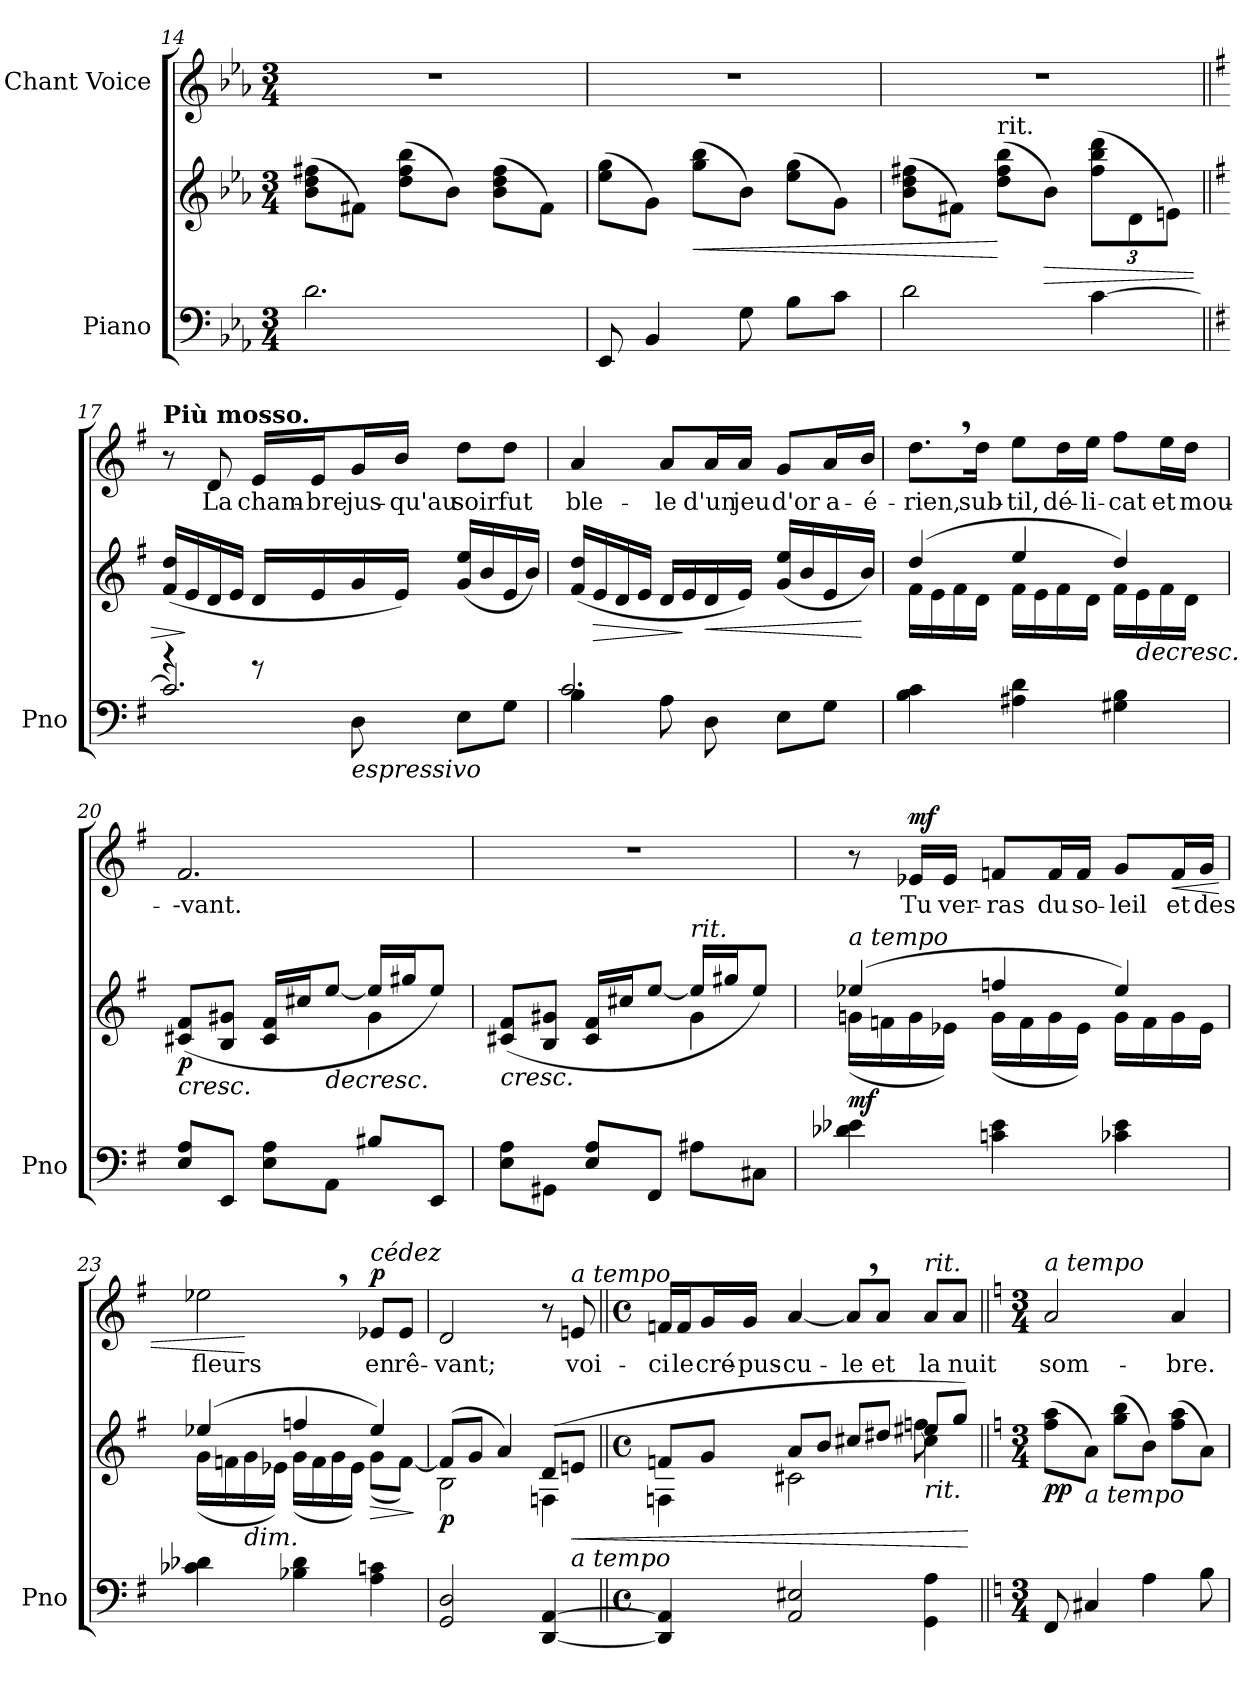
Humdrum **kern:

**kern	**kern	**dynam	**kern	**text	**dynam
*part2	*part2	*part2	*part1	*part1	*part1
*staff3	*staff2	*staff2/3	*staff1	*staff1	*staff1
*I"Piano	*	*	*I"Chant Voice	*	*
*I'Pno	*	*	*	*	*
!!LO:LB:g=z
*clefF4	*clefG2	*	*clefG2	*	*
*k[b-e-a-]	*k[b-e-a-]	*	*k[b-e-a-]	*	*
*M3/4	*M3/4	*	*M3/4	*	*
=14	=14	=14	=14	=14	=14
2.d\	(8b-\ 8dd\ 8ff#X\L	.	2.r	.	.
.	8f#X\J)	.	.	.	.
.	(8dd\ 8ff#\ 8bb-\L	.	.	.	.
.	8b-\J)	.	.	.	.
.	(8b-\ 8dd\ 8ff#\L	.	.	.	.
.	8f#\J)	.	.	.	.
=15	=15	=15	=15	=15	=15
8EE-/	(8ee-\ 8gg\L	.	2.r	.	.
4BB-/	8g\J)	.	.	.	.
!	!	!LO:HP:b	!	!	!
.	(8gg\ 8bb-\L	<	.	.	.
8G\	8b-\J)	.	.	.	.
8B-\L	(8ee-\ 8gg\L	.	.	.	.
8c\J	8g\J)	.	.	.	.
=16	=16	=16	=16	=16	=16
2d\	(8b-\ 8dd\ 8ff#X\L	.	2.r	.	.
.	8f#X\J)	.	.	.	.
!	!LO:TX:a:t=rit.	!	!	!	!
.	(8dd\ 8ff#\ 8bb-\L	[	.	.	.
!	!	!LO:HP:b	!	!	!
.	8b-\J)	>	.	.	.
*	*Xbrackettup	*	*	*	*
[>4c\	(12ff#\ 12bb-\ 12ddd\L	.	.	.	.
.	12d\	.	.	.	.
.	12en\J)	.	.	.	.
!!LO:LB:g=z
=17||	=17||	=17||	=17||	=17||	=17||
*k[f#]	*k[f#]	*	*k[f#]	*	*
*^	*	*	*	*	*
!	!	!	!	!LO:TX:a:B:t=Più mosso.	!	!
4r	2.c/]	(16f#/ 16dd/LL	.	8r	.	.
.	.	16e/	]	.	.	.
!	!	!	!	!	!LO:LY:b	!
.	.	16d/	.	8d/	La	.
.	.	16e/JJ	.	.	.	.
!	!	!	!	!	!LO:LY:b	!
8r	.	16d/LL	.	16e/LL	cham-	.
!	!	!	!	!	!LO:LY:b	!
.	.	16e/	.	16e/J	-bre	.
!LO:TX:b:i:t=espressivo	!	!	!	!	!	!
!	!	!	!	!	!LO:LY:b	!
8D\	.	16g/	.	16g/L	jus-	.
!	!	!	!	!	!LO:LY:b	!
.	.	16e/JJ)	.	16b/JJ	-qu'au	.
!	!	!	!	!	!LO:LY:b	!
8E\L	.	(16g/ 16ee/LL	.	8dd\L	soir	.
.	.	16b/	.	.	.	.
!	!	!	!	!	!LO:LY:b	!
8G\J	.	16e/	.	8dd\J	fut	.
.	.	16b/JJ)	.	.	.	.
!!LO:PB:g=z
=18	=18	=18	=18	=18	=18	=18
!	!	!	!	!	!LO:LY:b	!
4B\	2.c/	(16f#/ 16dd/LL	.	4a/	ble-	.
!	!	!	!LO:HP:b	!	!	!
.	.	16e/	>	.	.	.
.	.	16d/	.	.	.	.
.	.	16e/JJ	.	.	.	.
!	!	!	!	!	!LO:LY:b	!
8A\	.	16d/LL	.	8a/L	-le	.
.	.	16e/	]	.	.	.
!	!	!	!LO:HP:b	!	!LO:LY:b	!
8D\	.	16d/	<	16a/L	d'un	.
!	!	!	!	!	!LO:LY:b	!
.	.	16e/JJ)	.	16a/JJ	jeu	.
!	!	!	!	!	!LO:LY:b	!
8E\L	.	(16g/ 16ee/LL	.	8g/L	d'or	.
.	.	16b/	.	.	.	.
!	!	!	!	!	!LO:LY:b	!
8G\J	.	16e/	.	16a/L	a-	.
!	!	!	!	!	!LO:LY:b	!
.	.	16b/JJ)	[	16b/JJ	-é-	.
*v	*v	*	*	*	*	*
=19	=19	=19	=19	=19	=19
*	*^	*	*	*	*
!	!	!	!	!	!LO:LY:b	!
4B\ 4c\	(4dd/	16f#\LL	.	8.dd,\L	-rien,	.
.	.	16e\	.	.	.	.
.	.	16f#\	.	.	.	.
!	!	!	!	!	!LO:LY:b	!
.	.	16d\JJ	.	16dd\Jk	sub-	.
!	!	!	!	!	!LO:LY:b	!
4A#X\ 4d\	4ee/	16f#\LL	.	8ee\L	-til,	.
.	.	16e\	.	.	.	.
!	!	!	!	!	!LO:LY:b	!
.	.	16f#\	.	16dd\L	dé-	.
!	!	!	!	!	!LO:LY:b	!
.	.	16d\JJ	.	16ee\JJ	-li-	.
!	!	!	!	!	!LO:LY:b	!
4G#X\ 4B\	4dd/)	16f#\LL	.	8ff#\L	-cat	.
!	!	!	!LO:HP:b	!	!	!
.	.	16e\	>	.	.	.
!	!	!	!	!	!LO:LY:b	!
.	.	16f#\	.	16ee\L	et	.
!	!	!	!	!	!LO:LY:b	!
.	.	16d\JJ	.	16dd\JJ	mou-	.
!!LO:LB:g=z
=20	=20	=20	=20	=20	=20	=20
!	!	!	!LO:HP:b	!	!LO:LY:b	!
!	!	!	!LO:DY:n=1:b	!	!	!
8E/ 8A/L	(8c#X/ 8f#/L	2ryy	< p	2.f#/	--vant.	.
8EE/J	8B/ 8g#X/J	.	.	.	.	.
8E\ 8A\L	16c#/ 16f#/LL	.	.	.	.	.
.	16cc#X/J	.	]	.	.	.
!	!	!	!LO:HP:b	!	!	!
8AA\J	[8ee/J	.	>	.	.	.
8B#X/L	16ee/LL]	4g#\	.	.	.	.
.	16gg#X/J	.	.	.	.	.
8EE/J	8ee/J)	.	.	.	.	.
*	*v	*v	*	*	*	*
.	.	[	.	.	.
=21	=21	=21	=21	=21	=21
*	*^	*	*	*	*
!	!LO:TX:b:i:t=cresc.	!	!	!	!	!
8E\ 8A\L	(8c#X/ 8f#/L	2ryy	.	2.r	.	.
8GG#X\J	8B/ 8g#X/J	.	.	.	.	.
8E/ 8A/L	16c#/ 16f#/LL	.	.	.	.	.
.	16cc#X/J	.	.	.	.	.
8FF#/J	[8ee/J	.	.	.	.	.
!	!LO:TX:a:i:t=rit.	!	!	!	!	!
8A#X\L	16ee/LL]	4g#\	.	.	.	.
.	16gg#X/J	.	.	.	.	.
8C#X\J	8ee/J)	.	.	.	.	.
=22	=22	=22	=22	=22	=22	=22
!	!LO:TX:a:i:t=a tempo	!	!	!	!	!
!	!	!	!LO:DY:b	!	!	!
4d-X\ 4e-X\	(4ee-X/	(16gn\LL	mf	8r	.	.
.	.	16fn\	.	.	.	.
!	!	!	!	!	!LO:LY:b	!LO:DY:a
.	.	16g\	.	16e-X/LL	Tu	mf
!	!	!	!	!	!LO:LY:b	!
.	.	16e-X\JJ)	.	16e-/JJ	ver-	.
!	!	!	!	!	!LO:LY:b	!
4cn\ 4e-\	4ffn/	(16g\LL	.	8fn/L	-ras	.
.	.	16f\	.	.	.	.
!	!	!	!	!	!LO:LY:b	!
.	.	16g\	.	16f/L	du	.
!	!	!	!	!	!LO:LY:b	!
.	.	16e-\JJ)	.	16f/JJ	so-	.
!	!	!	!	!	!LO:LY:b	!
4c-X\ 4e-\	4ee-/)	16g\LL	.	8g/L	-leil	.
.	.	16f\	.	.	.	.
!	!	!	!	!	!LO:LY:b	!LO:HP:b
.	.	16g\	.	16f/L	et	<
!	!	!	!	!	!LO:LY:b	!
.	.	16e-\JJ	.	16g/JJ	des	.
!!LO:PB:g=z
=23	=23	=23	=23	=23	=23	=23
!	!	!	!	!	!LO:LY:b	!
*	*	*	*	*^	*	*
4c-X\ 4d-X\	(4ee-X/	(16g\LL	.	2ee-X,\	8ryy	fleurs	.
.	.	16fn\	.	.	.	.	.
!	!	!LO:TX:b:i:t=dim.	!	!	!	!	!
.	.	16g\	.	.	8ryy	.	[
.	.	16e-X\JJ)	.	.	.	.	.
4B-X\ 4d-\	4ffn/	(16g\LL	.	.	2ryy	.	.
.	.	16f\	.	.	.	.	.
.	.	16g\	.	.	.	.	.
.	.	16e-\JJ)	.	.	.	.	.
!	!	!	!	!LO:TX:a:i:t=cédez	!	!	!
!	!	!	!LO:HP:b	!	!	!LO:LY:b	!LO:DY:a
4A\ 4cn\	4ee-/)	(8g\L	>	8e-X/L	.	en	p
!	!	!	!	!	!	!LO:LY:b	!
.	.	[8f\J)	.	8e-/J	.	rê-	.
*	*v	*v	*	*	*	*	*
*	*	*	*v	*v	*	*
.	.	]	.	.	.
=24	=24	=24	=24	=24	=24
*	*^	*	*	*	*
!	!	!	!LO:DY:b	!	!LO:LY:b	!
2GG/ 2D/	(8f/L]	2B\	p	2d/	-vant;	.
.	8g/J	.	.	.	.	.
.	4a/)	.	.	.	.	.
[4DD/ [<4AA/	(8d/L	4Fn\	.	8r	.	.
!	!	!	!	!LO:TX:a:i:t=a tempo	!	!
!	!LO:TX:b:i:t=a tempo	!	!	!	!	!
!	!	!	!LO:HP:b	!	!LO:LY:b	!
.	8en/J	.	<	8en/	voi-	.
*	*v	*v	*	*	*	*
=25||	=25||	=25||	=25||	=25||	=25||
*M4/4	*M4/4	*	*M4/4	*	*
*met(c)	*met(c)	*	*met(c)	*	*
*	*^	*	*	*	*
*	*	*^	*	*	*	*
!	!	!	!	!	!	!LO:LY:b	!
4DD/] 4AA/]	8fn/L	2.ryy	4Fn\	.	16fn/LL	-ci	.
!	!	!	!	!	!	!LO:LY:b	!
.	.	.	.	.	16f/J	le	.
!	!	!	!	!	!	!LO:LY:b	!
.	8g/J	.	.	.	16g/L	cré-	.
!	!	!	!	!	!	!LO:LY:b	!
.	.	.	.	.	16g/JJ	-pus-	.
!	!	!	!	!	!	!LO:LY:b	!
2AA/ 2E#X/	8a/L	.	2c#X\	.	[4a/	-cu-	.
.	8b/J	.	.	]	.	.	.
!	!	!	!	!	!	!LO:LY:b	!
.	8cc#X/L	.	.	.	8a,/L]	-le	.
!	!	!	!	!	!	!LO:LY:b	!
.	8dd#X/J	.	.	.	8a/J	et	.
!	!	!	!	!	!LO:TX:a:i:t=rit.	!	!
!	!LO:TX:b:i:t=rit.	!	!	!	!	!	!
!	!	!	!	!	!	!LO:LY:b	!
4GG\ 4A\	8ee#X/L	8ffn!	4cc#\	.	8a/L	la	.
!	!	!	!	!	!	!LO:LY:b	!
.	8gg/J)	8ryy	.	.	8a/J	nuit	.
*	*v	*v	*v	*	*	*	*
.	.	[	.	.	.
!!LO:LB:g=z
=26||	=26||	=26||	=26||	=26||	=26||
*k[]	*k[]	*	*k[]	*	*
*M3/4	*M3/4	*	*M3/4	*	*
!	!	!	!LO:TX:a:i:t=a tempo	!	!
!	!	!LO:DY:b	!	!LO:LY:b	!
8FF/	(8ff\ 8aa\L	pp	2a/	som-	.
!	!LO:TX:b:i:t=a tempo	!	!	!	!
4C#X/	8a\J)	.	.	.	.
.	(8gg\ 8bb\L	.	.	.	.
4A\	8b\J)	.	.	.	.
!	!	!	!	!LO:LY:b	!
.	(8ff\ 8aa\L	.	4a/	-bre.	.
8B\	8a\J)	.	.	.	.
=	=	=	=	=	=
*-	*-	*-	*-	*-	*-
